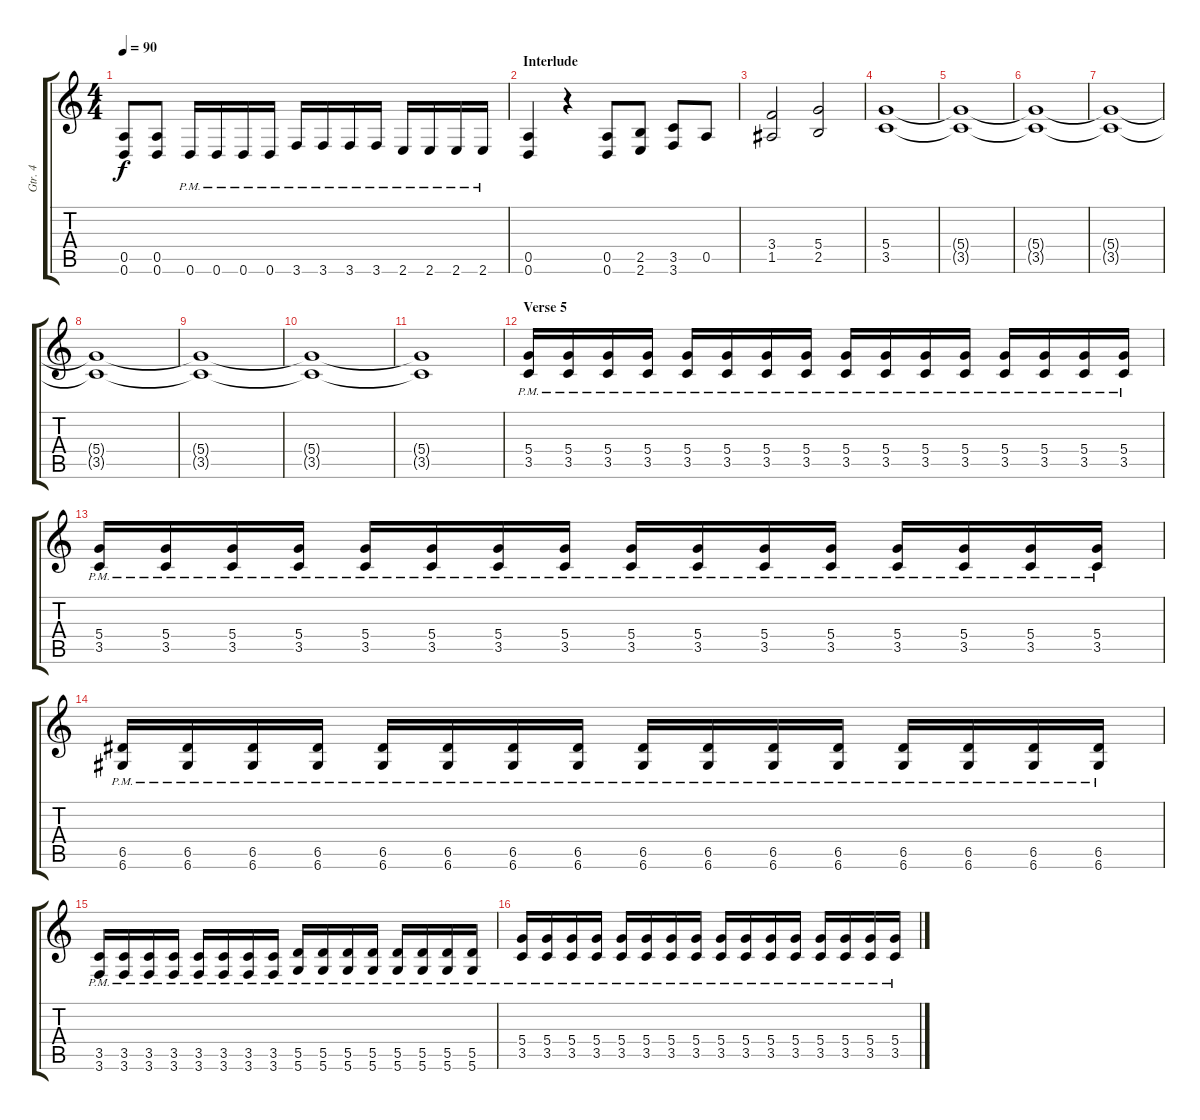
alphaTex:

\track ("Gtr. 4" "Gtr. 4") {instrument distortionguitar}
\staff {score tabs}
\tuning (E4 B3 G3 D3 A2 D2) {hide}
\ts (4 4)
\tempo 90
\clef g2
\ks c
(0.5 0.6).8{dy f} (0.5 0.6).8 0.6{pm}.16 0.6{pm}.16 0.6{pm}.16 0.6{pm}.16 3.6{pm}.16 3.6{pm}.16 3.6{pm}.16 3.6{pm}.16 2.6{pm}.16 2.6{pm}.16 2.6{pm}.16 2.6{pm}.16 |
\section ("" "Interlude")
(0.5 0.6).4 r.4 (0.5 0.6).8 (2.5 2.6).8 (3.5 3.6).8 0.5.8 |
(3.4 1.5).2 (5.4 2.5).2 |
(5.4 3.5).1 |
(5.4{t} 3.5{t}).1 |
(5.4{t} 3.5{t}).1 |
(5.4{t} 3.5{t}).1 |
(5.4{t} 3.5{t}).1 |
(5.4{t} 3.5{t}).1 |
(5.4{t} 3.5{t}).1 |
(5.4{t} 3.5{t}).1 |
\section ("" "Verse 5")
(5.4{pm} 3.5{pm}).16 (5.4{pm} 3.5{pm}).16 (5.4{pm} 3.5{pm}).16 (5.4{pm} 3.5{pm}).16 (5.4{pm} 3.5{pm}).16 (5.4{pm} 3.5{pm}).16 (5.4{pm} 3.5{pm}).16 (5.4{pm} 3.5{pm}).16 (5.4{pm} 3.5{pm}).16 (5.4{pm} 3.5{pm}).16 (5.4{pm} 3.5{pm}).16 (5.4{pm} 3.5{pm}).16 (5.4{pm} 3.5{pm}).16 (5.4{pm} 3.5{pm}).16 (5.4{pm} 3.5{pm}).16 (5.4{pm} 3.5{pm}).16 |
(5.4{pm} 3.5{pm}).16 (5.4{pm} 3.5{pm}).16 (5.4{pm} 3.5{pm}).16 (5.4{pm} 3.5{pm}).16 (5.4{pm} 3.5{pm}).16 (5.4{pm} 3.5{pm}).16 (5.4{pm} 3.5{pm}).16 (5.4{pm} 3.5{pm}).16 (5.4{pm} 3.5{pm}).16 (5.4{pm} 3.5{pm}).16 (5.4{pm} 3.5{pm}).16 (5.4{pm} 3.5{pm}).16 (5.4{pm} 3.5{pm}).16 (5.4{pm} 3.5{pm}).16 (5.4{pm} 3.5{pm}).16 (5.4{pm} 3.5{pm}).16 |
(6.5{pm} 6.6{pm}).16 (6.5{pm} 6.6{pm}).16 (6.5{pm} 6.6{pm}).16 (6.5{pm} 6.6{pm}).16 (6.5{pm} 6.6{pm}).16 (6.5{pm} 6.6{pm}).16 (6.5{pm} 6.6{pm}).16 (6.5{pm} 6.6{pm}).16 (6.5{pm} 6.6{pm}).16 (6.5{pm} 6.6{pm}).16 (6.5{pm} 6.6{pm}).16 (6.5{pm} 6.6{pm}).16 (6.5{pm} 6.6{pm}).16 (6.5{pm} 6.6{pm}).16 (6.5{pm} 6.6{pm}).16 (6.5{pm} 6.6{pm}).16 |
(3.5{pm} 3.6{pm}).16 (3.5{pm} 3.6{pm}).16 (3.5{pm} 3.6{pm}).16 (3.5{pm} 3.6{pm}).16 (3.5{pm} 3.6{pm}).16 (3.5{pm} 3.6{pm}).16 (3.5{pm} 3.6{pm}).16 (3.5{pm} 3.6{pm}).16 (5.5{pm} 5.6{pm}).16 (5.5{pm} 5.6{pm}).16 (5.5{pm} 5.6{pm}).16 (5.5{pm} 5.6{pm}).16 (5.5{pm} 5.6{pm}).16 (5.5{pm} 5.6{pm}).16 (5.5{pm} 5.6{pm}).16 (5.5{pm} 5.6{pm}).16 |
(5.4{pm} 3.5{pm}).16 (5.4{pm} 3.5{pm}).16 (5.4{pm} 3.5{pm}).16 (5.4{pm} 3.5{pm}).16 (5.4{pm} 3.5{pm}).16 (5.4{pm} 3.5{pm}).16 (5.4{pm} 3.5{pm}).16 (5.4{pm} 3.5{pm}).16 (5.4{pm} 3.5{pm}).16 (5.4{pm} 3.5{pm}).16 (5.4{pm} 3.5{pm}).16 (5.4{pm} 3.5{pm}).16 (5.4{pm} 3.5{pm}).16 (5.4{pm} 3.5{pm}).16 (5.4{pm} 3.5{pm}).16 (5.4{pm} 3.5{pm}).16
